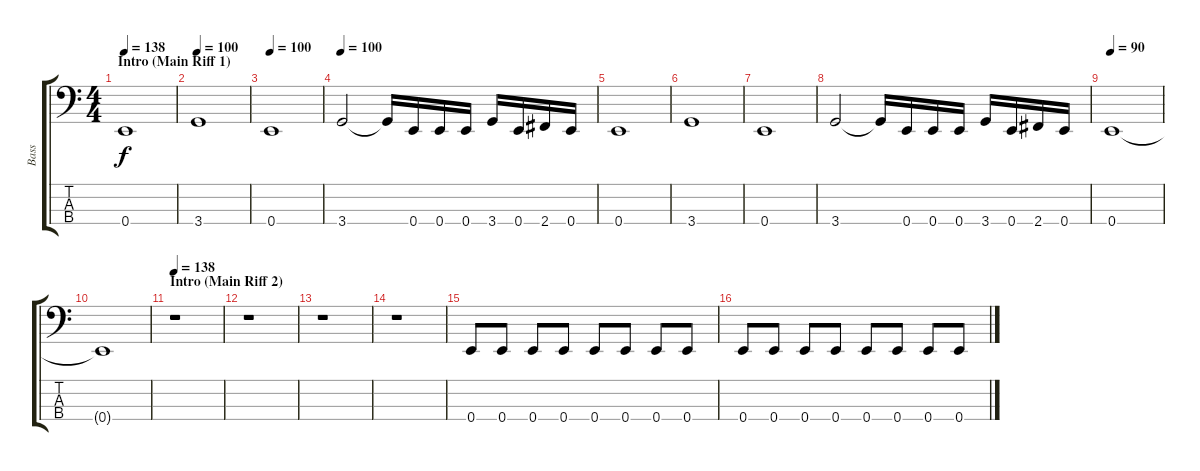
\track ("Bass" "Bass") {instrument electricbassfinger}
\staff {score tabs}
\tuning (G2 D2 A1 E1) {hide}
\ts (4 4)
\section ("" "Intro (Main Riff 1)")
\tempo 138
\tempo 100
\tempo 138
\clef f4
\ks c
0.4.1{dy f instrument electricbassfinger} |
\tempo 100
3.4.1 |
\tempo 100
0.4.1 |
\tempo 100
3.4.2 3.4{t}.16 0.4.16 0.4.16 0.4.16 3.4.16 0.4.16 2.4.16 0.4.16 |
0.4.1 |
3.4.1 |
0.4.1 |
3.4.2 3.4{t}.16 0.4.16 0.4.16 0.4.16 3.4.16 0.4.16 2.4.16 0.4.16 |
\tempo 90
0.4.1 |
0.4{t}.1 |
\section ("" "Intro (Main Riff 2)")
\tempo 138
r.1 |
r.1 |
r.1 |
r.1 |
0.4.8 0.4.8 0.4.8 0.4.8 0.4.8 0.4.8 0.4.8 0.4.8 |
0.4.8 0.4.8 0.4.8 0.4.8 0.4.8 0.4.8 0.4.8 0.4.8
